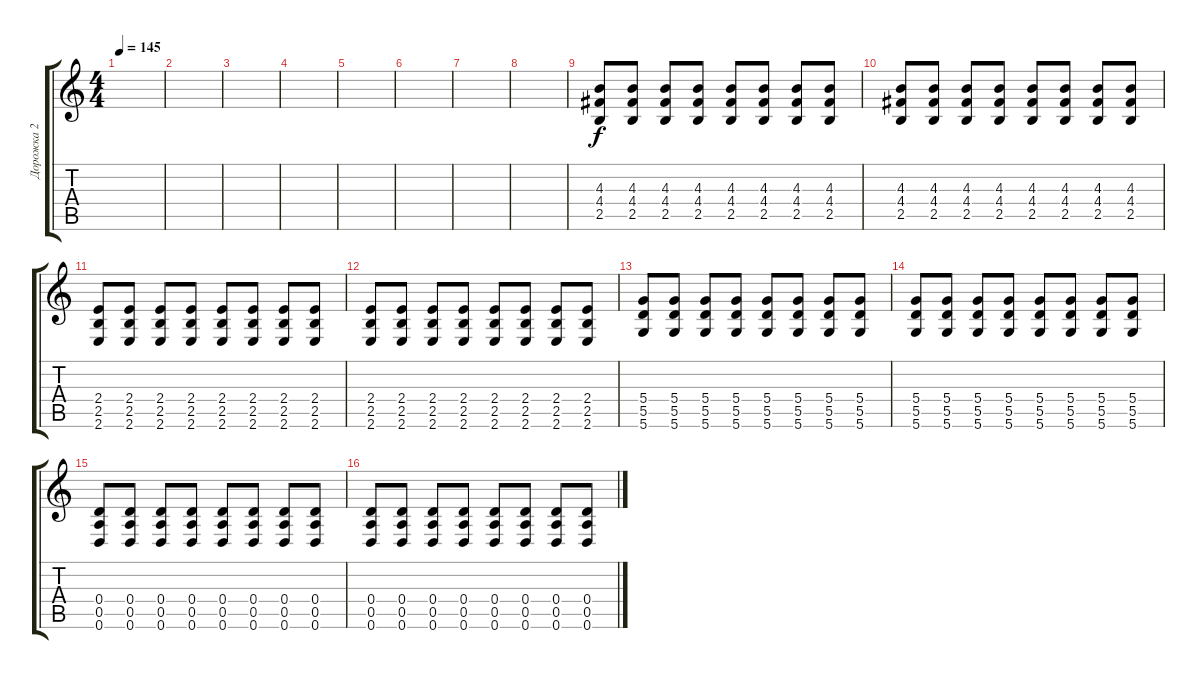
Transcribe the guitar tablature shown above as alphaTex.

\track ("Дорожка 2" "Дорожка 2") {instrument overdrivenguitar}
\staff {score tabs}
\tuning (E4 B3 G3 D3 A2 D2) {hide}
\ts (4 4)
\tempo 145
\clef g2
\ks c
|
|
|
|
|
|
|
|
(4.3 4.4 2.5).8 (4.3 4.4 2.5).8 (4.3 4.4 2.5).8 (4.3 4.4 2.5).8 (4.3 4.4 2.5).8 (4.3 4.4 2.5).8 (4.3 4.4 2.5).8 (4.3 4.4 2.5).8 |
(4.3 4.4 2.5).8 (4.3 4.4 2.5).8 (4.3 4.4 2.5).8 (4.3 4.4 2.5).8 (4.3 4.4 2.5).8 (4.3 4.4 2.5).8 (4.3 4.4 2.5).8 (4.3 4.4 2.5).8 |
(2.4 2.5 2.6).8 (2.4 2.5 2.6).8 (2.4 2.5 2.6).8 (2.4 2.5 2.6).8 (2.4 2.5 2.6).8 (2.4 2.5 2.6).8 (2.4 2.5 2.6).8 (2.4 2.5 2.6).8 |
(2.4 2.5 2.6).8 (2.4 2.5 2.6).8 (2.4 2.5 2.6).8 (2.4 2.5 2.6).8 (2.4 2.5 2.6).8 (2.4 2.5 2.6).8 (2.4 2.5 2.6).8 (2.4 2.5 2.6).8 |
(5.4 5.5 5.6).8 (5.4 5.5 5.6).8 (5.4 5.5 5.6).8 (5.4 5.5 5.6).8 (5.4 5.5 5.6).8 (5.4 5.5 5.6).8 (5.4 5.5 5.6).8 (5.4 5.5 5.6).8 |
(5.4 5.5 5.6).8 (5.4 5.5 5.6).8 (5.4 5.5 5.6).8 (5.4 5.5 5.6).8 (5.4 5.5 5.6).8 (5.4 5.5 5.6).8 (5.4 5.5 5.6).8 (5.4 5.5 5.6).8 |
(0.4 0.5 0.6).8 (0.4 0.5 0.6).8 (0.4 0.5 0.6).8 (0.4 0.5 0.6).8 (0.4 0.5 0.6).8 (0.4 0.5 0.6).8 (0.4 0.5 0.6).8 (0.4 0.5 0.6).8 |
(0.4 0.5 0.6).8 (0.4 0.5 0.6).8 (0.4 0.5 0.6).8 (0.4 0.5 0.6).8 (0.4 0.5 0.6).8 (0.4 0.5 0.6).8 (0.4 0.5 0.6).8 (0.4 0.5 0.6).8
